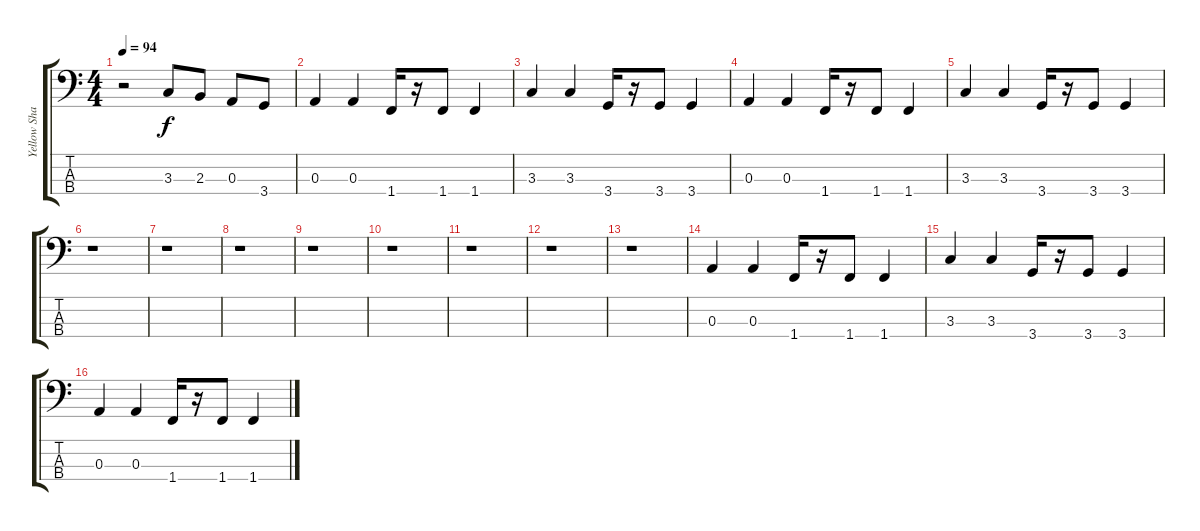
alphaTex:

\track ("Yellow Shade" "Yellow Sha") {instrument electricbassfinger}
\staff {score tabs}
\tuning (G2 D2 A1 E1) {hide}
\ts (4 4)
\tempo 94
\clef f4
\ks c
r.2{dy f instrument electricbassfinger} 3.3.8 2.3.8 0.3.8 3.4.8 |
0.3.4 0.3.4 1.4.16 r.16 1.4.8 1.4.4 |
3.3.4 3.3.4 3.4.16 r.16 3.4.8 3.4.4 |
0.3.4 0.3.4 1.4.16 r.16 1.4.8 1.4.4 |
3.3.4 3.3.4 3.4.16 r.16 3.4.8 3.4.4 |
r.1 |
r.1 |
r.1 |
r.1 |
r.1 |
r.1 |
r.1 |
r.1 |
0.3.4 0.3.4 1.4.16 r.16 1.4.8 1.4.4 |
3.3.4 3.3.4 3.4.16 r.16 3.4.8 3.4.4 |
0.3.4 0.3.4 1.4.16 r.16 1.4.8 1.4.4
